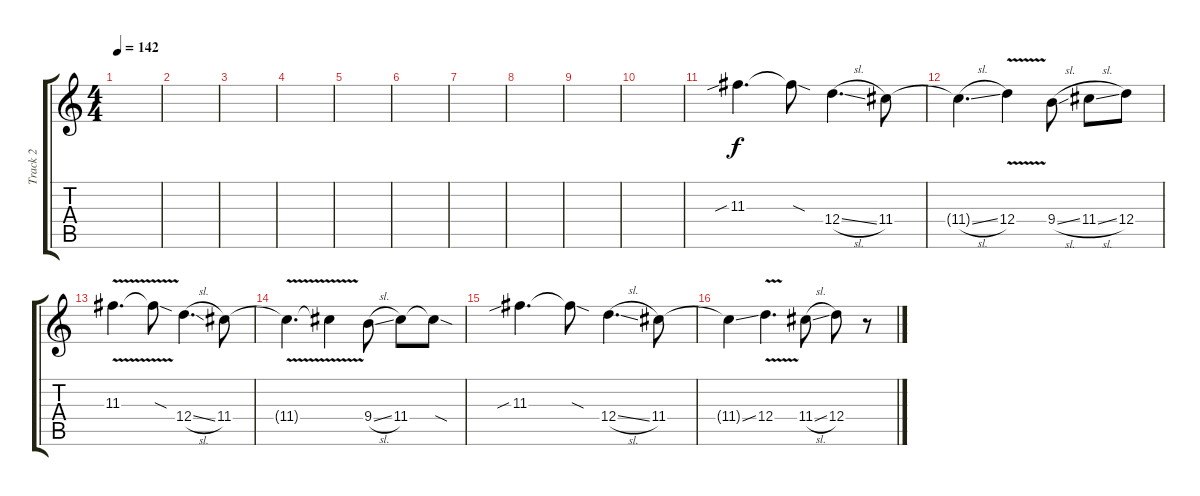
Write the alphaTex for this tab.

\track ("Track 2" "Track 2") {instrument overdrivenguitar}
\staff {score tabs}
\tuning (E4 B3 G3 D3 A2 E2) {hide}
\ts (4 4)
\tempo 142
\clef g2
\ks c
|
|
|
|
|
|
|
|
|
|
11.3{sib}.4{d} 11.3{sod t}.8 12.4{sl}.4{d} 11.4.8 |
11.4{sl t}.4{d} 12.4{v}.4 9.4{sl}.8 11.4{sl}.8 12.4.8 |
11.3{v}.4{d} 11.3{sod t}.8 12.4{sl}.4{d} 11.4.8 |
11.4{v t}.4{d} 11.4{v t}.4 9.4{sl}.8 11.4.8 11.4{sod t}.8 |
11.3{sib}.4{d} 11.3{sod t}.8 12.4{sl}.4{d} 11.4.8 |
11.4{ss t}.4 12.4{v}.4{d} 11.4{sl}.8 12.4.8 r.8
